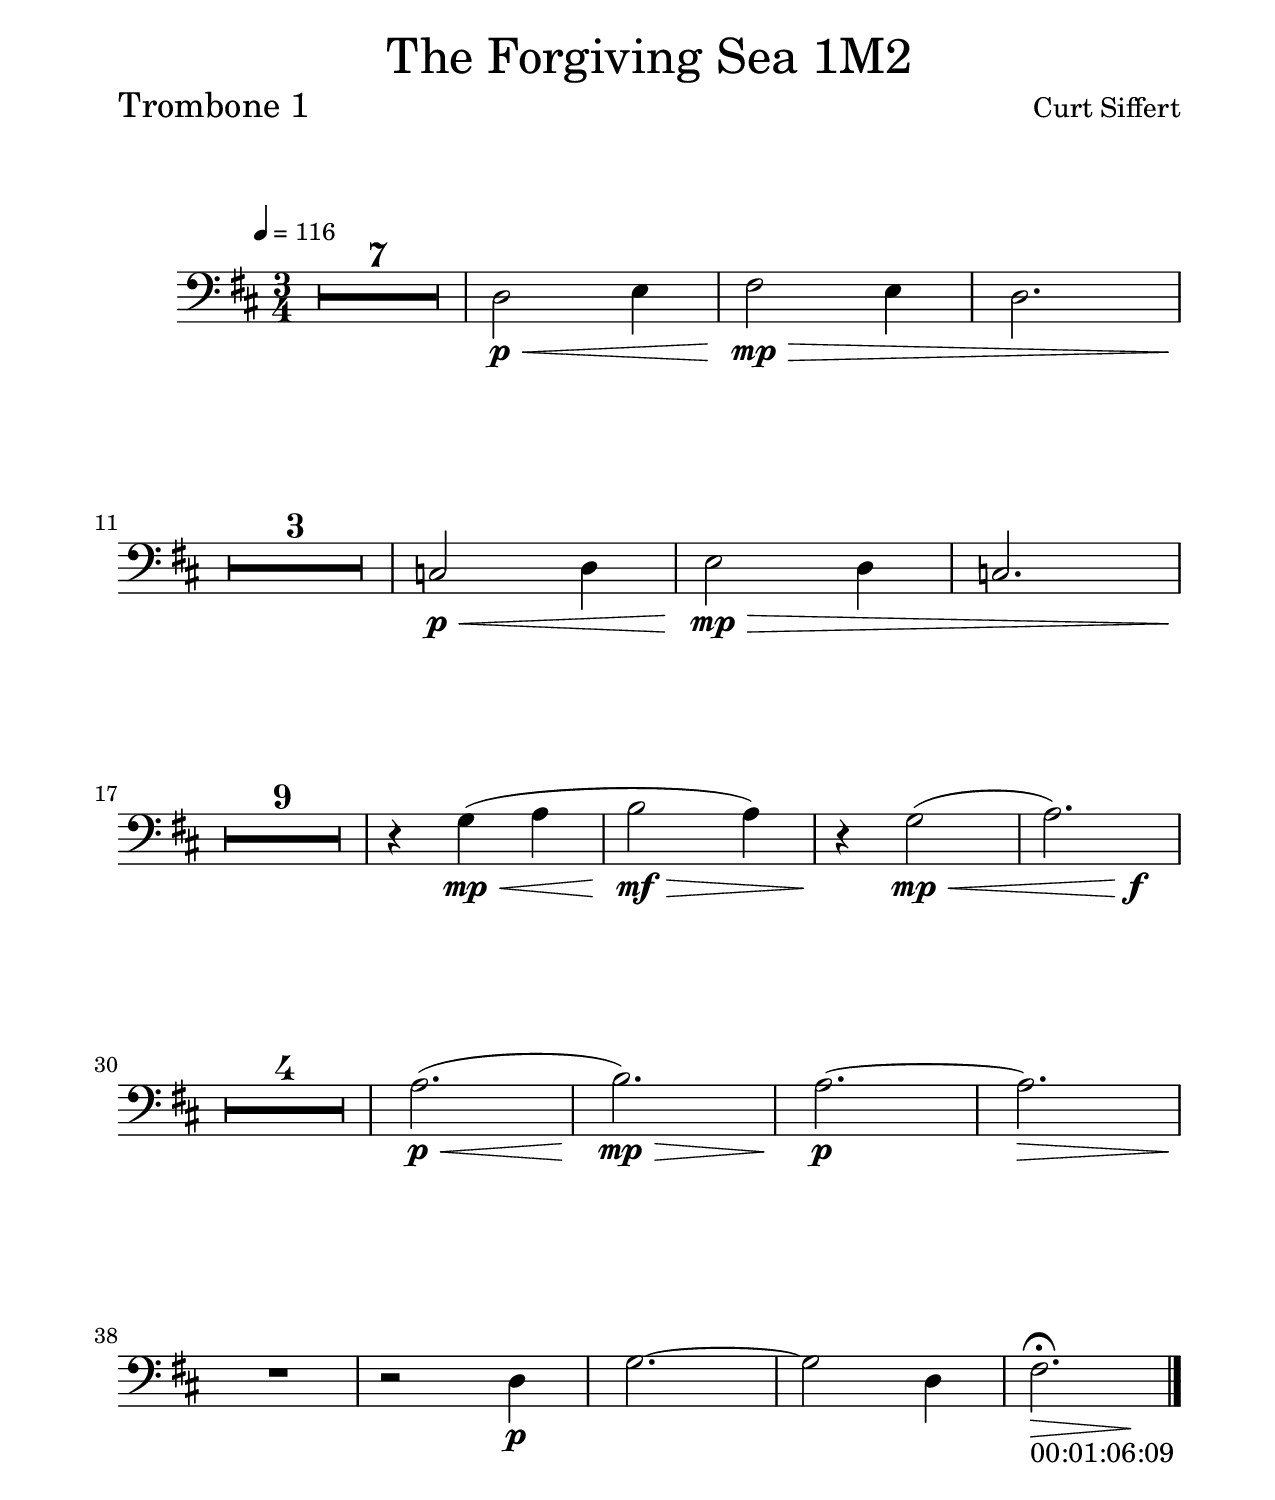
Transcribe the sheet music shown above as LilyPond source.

\version "2.18.0"
\include "english.ly"
\include "../lib/parts.ily"

\header {
  	instrument = "Trombone 1"
}

\version "2.18.0"
\include "english.ly"

tromboneOneNotes = \relative c {

	\time 3/4
	\key d \major
	\clef bass
	\set tieWaitForNote = ##t

	R2.*7
	
	d2\p\< e4 |
	fs2\mp\> e4 |
	d2. |

	\tag #'part { \break }

	R2.*3\!
	
	c2\p\< d4 |
	e2\mp\> d4 |
	c2. |

	\tag #'part { \break }
	
	R2.*9\!
	
	r4 g'\mp\<( a |
	b2\mf\> a4) |
	
	r4\! g2\mp\<( |
	<< {a2.)} {s2 s4\f} >> |

	\tag #'part { \break }
	
	R2.*4
	
	a2.\p\<( | 
	b2.\mp\>) |
	a2.\p~
	a2.\>

	\tag #'part { \break }
	
	R2.\!
	
	r2 d,4\p |
	g2.~ |
	g2 d4 |
	<< {fs2.\fermata } {s4\> s4 s4\!} >>
	
	\bar "|."
	\tag #'part {
		\override Score.RehearsalMark.direction = #DOWN
		\override Score.RehearsalMark.self-alignment-X = #RIGHT  
		\override Score.RehearsalMark.font-size = #0
		\mark "00:01:06:09"			
	}	
		
}


{ 
	\everyPartScore
	\keepWithTag #'part \tromboneOneNotes	
}	
